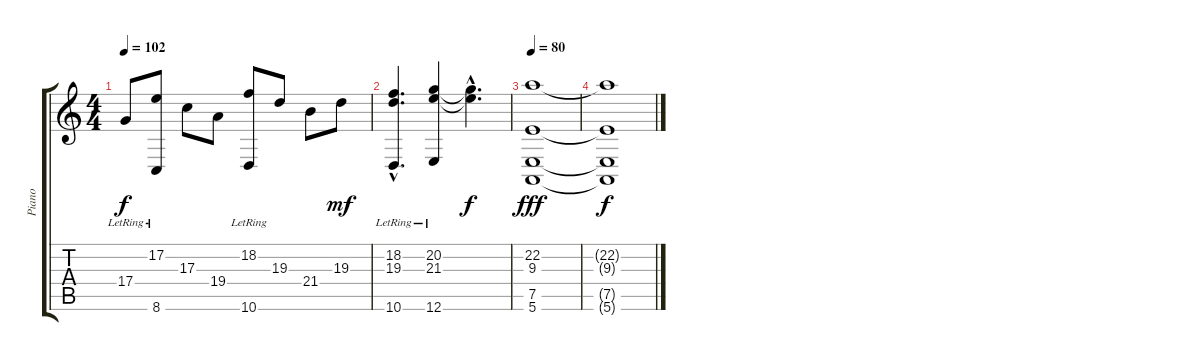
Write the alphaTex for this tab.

\track ("Piano" "Piano") {instrument acousticgrandpiano}
\staff {score tabs}
\tuning (E4 B3 G3 D3 A2 E2) {hide}
\ts (4 4)
\tempo 102
\clef g2
\ks c
17.4{lr}.8{dy f} (17.2 8.6{lr}).8 17.3.8 19.4.8 (18.2 10.6{lr}).8 19.3.8 21.4.8 19.3.8{dy mf} |
(18.2{hac} 19.3{hac} 10.6{hac lr}).4{d} (20.2 21.3 12.6{lr}).4 (20.2{hac t} 21.3{hac t}).4{d dy f} |
\tempo 80
(22.2 9.3 7.5 5.6).1{dy fff} |
(22.2{t} 9.3{t} 7.5{t} 5.6{t}).1{dy f}
